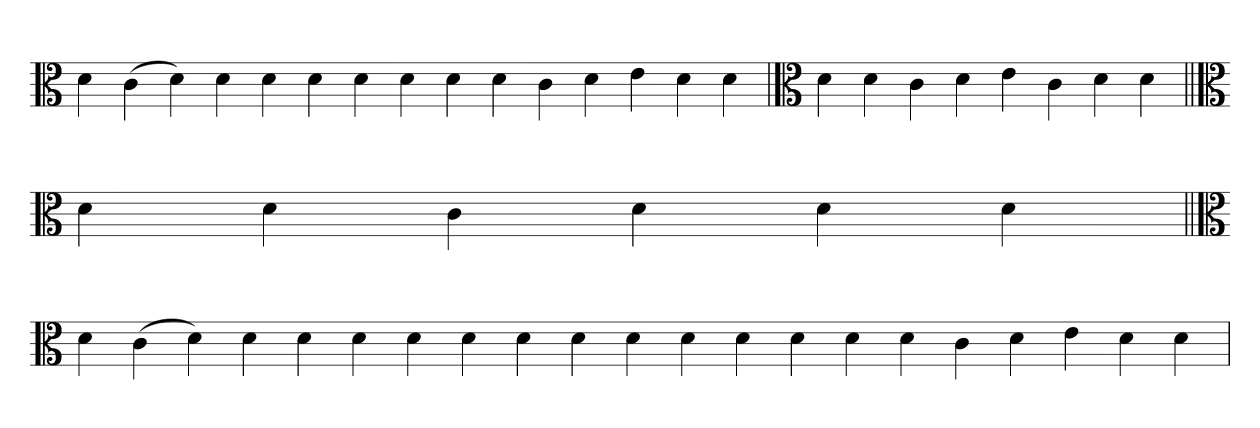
**kern
*part1
*staff1
*clefC3
=
4d
(4c
4d)
4d
4d
4d
4d
4d
4d
4d
4c
4d
4e
4d
4d
=
*clefC3
4d
4d
4c
4d
4e
4c
4d
4d
=||
*clefC3
4d
4d
4c
4d
4d
4d
=||
*clefC3
4d
(4c
4d)
4d
4d
4d
4d
4d
4d
4d
4d
4d
4d
4d
4d
4d
4c
4d
4e
4d
4d
=
*-
